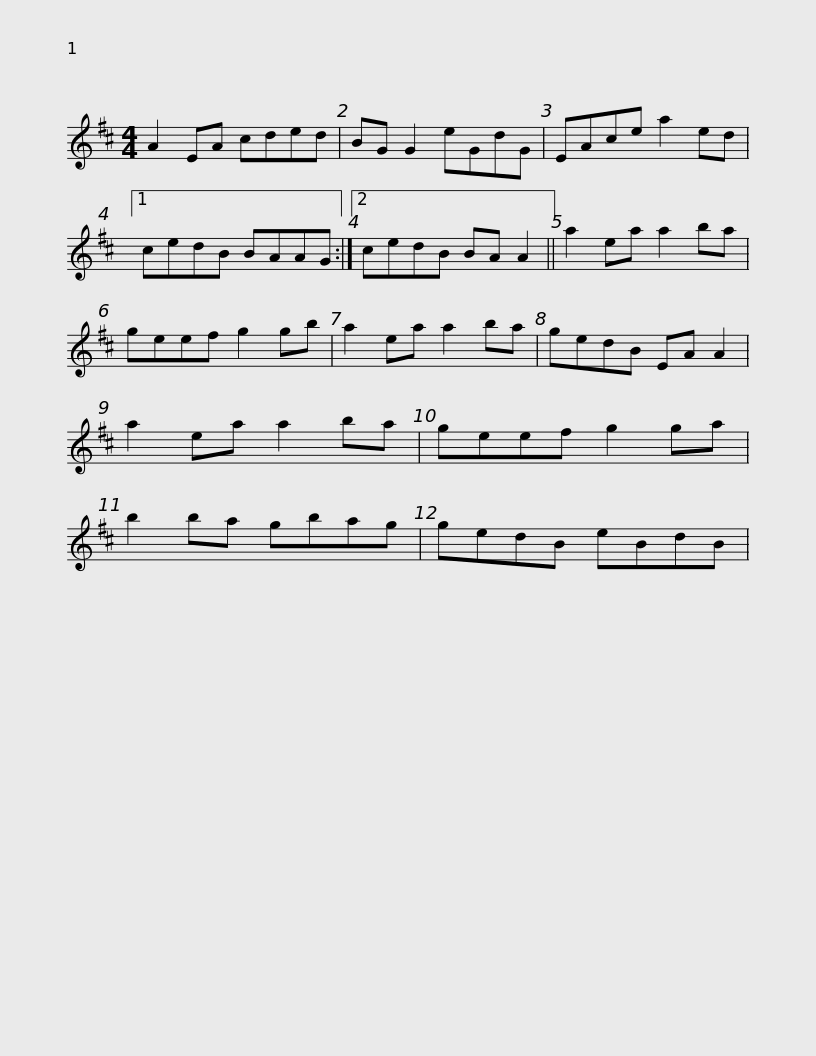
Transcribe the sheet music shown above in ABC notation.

X:1
L:1/8
M:4/4
I:linebreak $
K:D
V:1 treble
V:1
 A2 EA cded | BG G2 eGdG | EAce a2 ed |1 cedB BAAG :|2 cedB BA A2 || %5
 a2 ea a2 ba |$ geef g2 gb | a2 ea a2 ba | gedB EA A2 | a2 ea a2 ba | %10
 geef g2 ga | b2 ba gbag |$ gedB eBdB | %13
